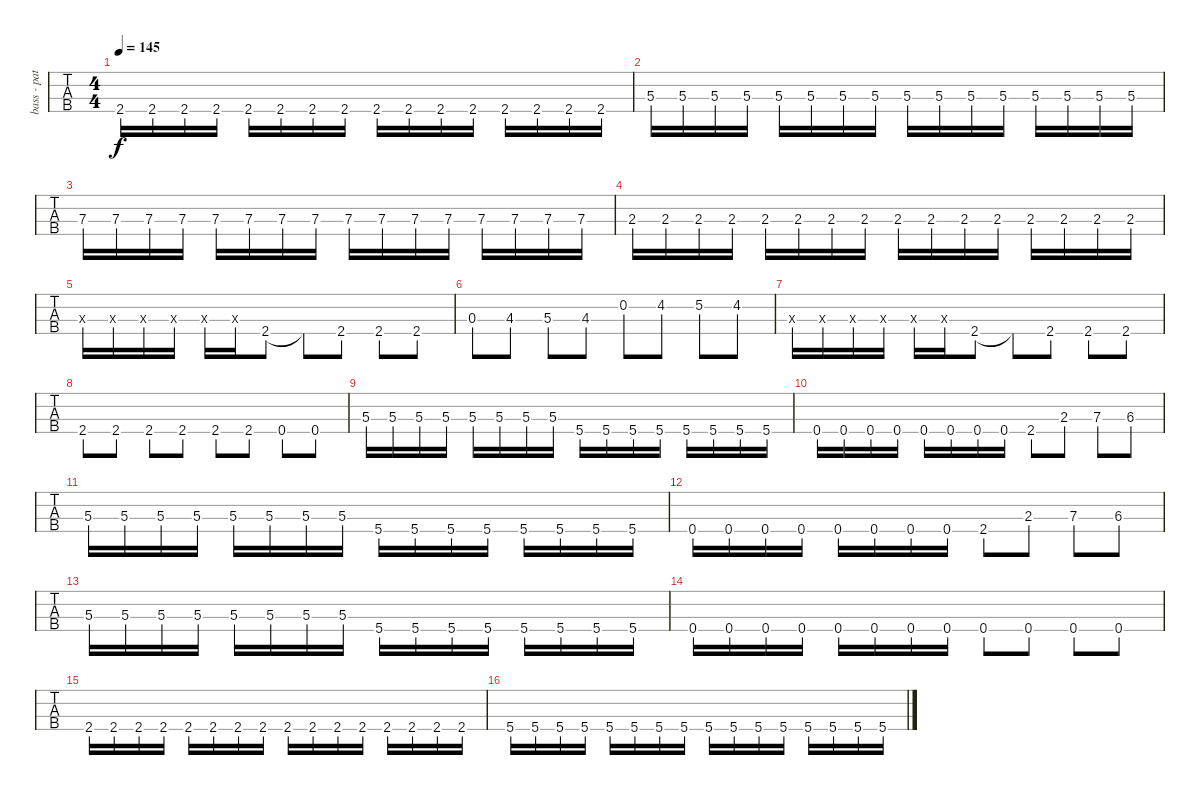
\track ("bass - patricia " "bass - pat") {instrument electricbassfinger}
\staff {tabs}
\tuning (G2 D2 A1 E1) {hide}
\ts (4 4)
\tempo 145
\clef f4
\ks c
2.4.16{dy f} 2.4.16 2.4.16 2.4.16 2.4.16 2.4.16 2.4.16 2.4.16 2.4.16 2.4.16 2.4.16 2.4.16 2.4.16 2.4.16 2.4.16 2.4.16 |
5.3.16 5.3.16 5.3.16 5.3.16 5.3.16 5.3.16 5.3.16 5.3.16 5.3.16 5.3.16 5.3.16 5.3.16 5.3.16 5.3.16 5.3.16 5.3.16 |
7.3.16 7.3.16 7.3.16 7.3.16 7.3.16 7.3.16 7.3.16 7.3.16 7.3.16 7.3.16 7.3.16 7.3.16 7.3.16 7.3.16 7.3.16 7.3.16 |
2.3.16 2.3.16 2.3.16 2.3.16 2.3.16 2.3.16 2.3.16 2.3.16 2.3.16 2.3.16 2.3.16 2.3.16 2.3.16 2.3.16 2.3.16 2.3.16 |
0.3{x}.16 0.3{x}.16 0.3{x}.16 0.3{x}.16 0.3{x}.16 0.3{x}.16 2.4.8 2.4{t}.8 2.4.8 2.4.8 2.4.8 |
0.3.8 4.3.8 5.3.8 4.3.8 0.2.8 4.2.8 5.2.8 4.2.8 |
0.3{x}.16 0.3{x}.16 0.3{x}.16 0.3{x}.16 0.3{x}.16 0.3{x}.16 2.4.8 2.4{t}.8 2.4.8 2.4.8 2.4.8 |
2.4.8 2.4.8 2.4.8 2.4.8 2.4.8 2.4.8 0.4.8 0.4.8 |
5.3.16 5.3.16 5.3.16 5.3.16 5.3.16 5.3.16 5.3.16 5.3.16 5.4.16 5.4.16 5.4.16 5.4.16 5.4.16 5.4.16 5.4.16 5.4.16 |
0.4.16 0.4.16 0.4.16 0.4.16 0.4.16 0.4.16 0.4.16 0.4.16 2.4.8 2.3.8 7.3.8 6.3.8 |
5.3.16 5.3.16 5.3.16 5.3.16 5.3.16 5.3.16 5.3.16 5.3.16 5.4.16 5.4.16 5.4.16 5.4.16 5.4.16 5.4.16 5.4.16 5.4.16 |
0.4.16 0.4.16 0.4.16 0.4.16 0.4.16 0.4.16 0.4.16 0.4.16 2.4.8 2.3.8 7.3.8 6.3.8 |
5.3.16 5.3.16 5.3.16 5.3.16 5.3.16 5.3.16 5.3.16 5.3.16 5.4.16 5.4.16 5.4.16 5.4.16 5.4.16 5.4.16 5.4.16 5.4.16 |
0.4.16 0.4.16 0.4.16 0.4.16 0.4.16 0.4.16 0.4.16 0.4.16 0.4.8 0.4.8 0.4.8 0.4.8 |
2.4.16 2.4.16 2.4.16 2.4.16 2.4.16 2.4.16 2.4.16 2.4.16 2.4.16 2.4.16 2.4.16 2.4.16 2.4.16 2.4.16 2.4.16 2.4.16 |
5.4.16 5.4.16 5.4.16 5.4.16 5.4.16 5.4.16 5.4.16 5.4.16 5.4.16 5.4.16 5.4.16 5.4.16 5.4.16 5.4.16 5.4.16 5.4.16
